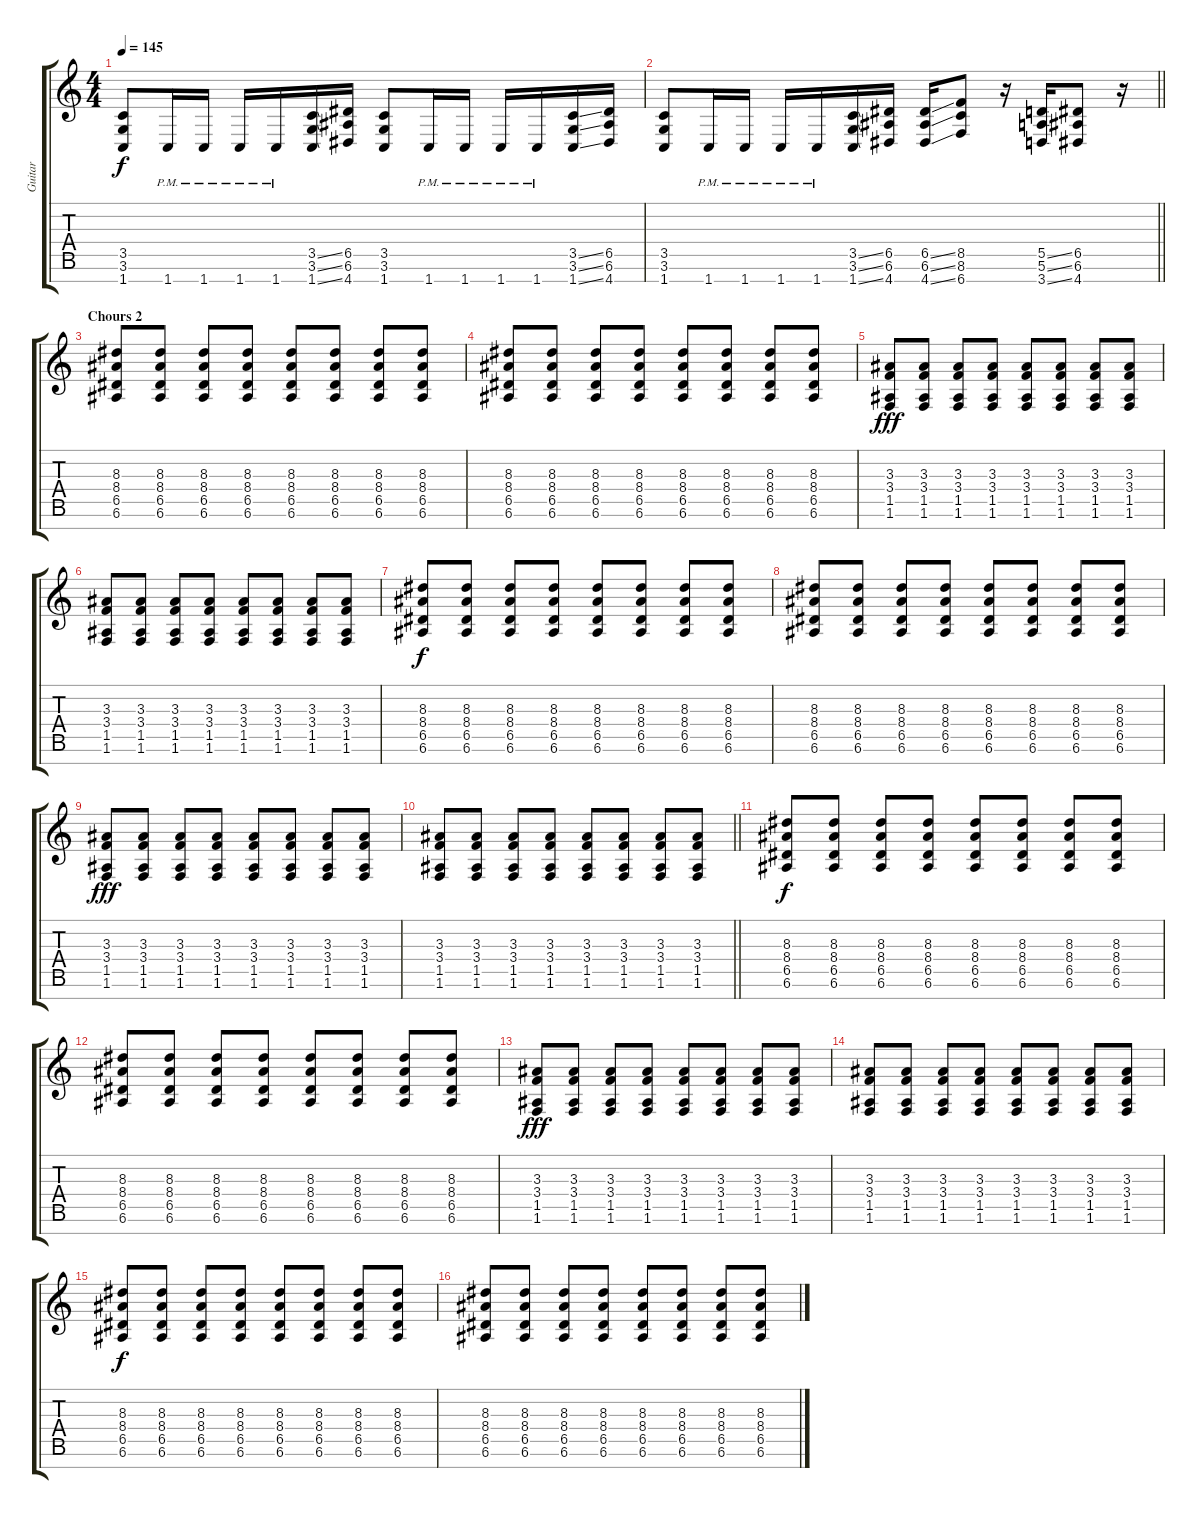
\track ("Guitar" "Guitar") {instrument distortionguitar}
\staff {score tabs}
\tuning (E4 B3 G3 D3 A2 E2 B1) {hide}
\ts (4 4)
\tempo 145
\clef g2
\ks c
(3.5 3.6 1.7).8{dy f} 1.7{pm}.16 1.7{pm}.16 1.7{pm}.16 1.7{pm}.16 (3.5{ss} 3.6{ss} 1.7{ss}).16 (6.5 6.6 4.7).16 (3.5 3.6 1.7).8 1.7{pm}.16 1.7{pm}.16 1.7{pm}.16 1.7{pm}.16 (3.5{ss} 3.6{ss} 1.7{ss}).16 (6.5 6.6 4.7).16 |
\barLineRight lightlight
(3.5 3.6 1.7).8 1.7{pm}.16 1.7{pm}.16 1.7{pm}.16 1.7{pm}.16 (3.5{ss} 3.6{ss} 1.7{ss}).16 (6.5 6.6 4.7).16 (6.5{ss} 6.6{ss} 4.7{ss}).16 (8.5 8.6 6.7).8 r.16 (5.5{ss} 5.6{ss} 3.7{ss}).16 (6.5 6.6 4.7).8 r.16 |
\section ("" "Chours 2")
(8.3 8.4 6.5 6.6).8{volume 9} (8.3 8.4 6.5 6.6).8 (8.3 8.4 6.5 6.6).8 (8.3 8.4 6.5 6.6).8 (8.3 8.4 6.5 6.6).8 (8.3 8.4 6.5 6.6).8 (8.3 8.4 6.5 6.6).8 (8.3 8.4 6.5 6.6).8 |
(8.3 8.4 6.5 6.6).8 (8.3 8.4 6.5 6.6).8 (8.3 8.4 6.5 6.6).8 (8.3 8.4 6.5 6.6).8 (8.3 8.4 6.5 6.6).8 (8.3 8.4 6.5 6.6).8 (8.3 8.4 6.5 6.6).8 (8.3 8.4 6.5 6.6).8 |
(3.3 3.4 1.5 1.6).8{dy fff} (3.3 3.4 1.5 1.6).8 (3.3 3.4 1.5 1.6).8 (3.3 3.4 1.5 1.6).8 (3.3 3.4 1.5 1.6).8 (3.3 3.4 1.5 1.6).8 (3.3 3.4 1.5 1.6).8 (3.3 3.4 1.5 1.6).8 |
(3.3 3.4 1.5 1.6).8 (3.3 3.4 1.5 1.6).8 (3.3 3.4 1.5 1.6).8 (3.3 3.4 1.5 1.6).8 (3.3 3.4 1.5 1.6).8 (3.3 3.4 1.5 1.6).8 (3.3 3.4 1.5 1.6).8 (3.3 3.4 1.5 1.6).8 |
(8.3 8.4 6.5 6.6).8{dy f volume 9} (8.3 8.4 6.5 6.6).8 (8.3 8.4 6.5 6.6).8 (8.3 8.4 6.5 6.6).8 (8.3 8.4 6.5 6.6).8 (8.3 8.4 6.5 6.6).8 (8.3 8.4 6.5 6.6).8 (8.3 8.4 6.5 6.6).8 |
(8.3 8.4 6.5 6.6).8 (8.3 8.4 6.5 6.6).8 (8.3 8.4 6.5 6.6).8 (8.3 8.4 6.5 6.6).8 (8.3 8.4 6.5 6.6).8 (8.3 8.4 6.5 6.6).8 (8.3 8.4 6.5 6.6).8 (8.3 8.4 6.5 6.6).8 |
(3.3 3.4 1.5 1.6).8{dy fff} (3.3 3.4 1.5 1.6).8 (3.3 3.4 1.5 1.6).8 (3.3 3.4 1.5 1.6).8 (3.3 3.4 1.5 1.6).8 (3.3 3.4 1.5 1.6).8 (3.3 3.4 1.5 1.6).8 (3.3 3.4 1.5 1.6).8 |
\barLineRight lightlight
(3.3 3.4 1.5 1.6).8 (3.3 3.4 1.5 1.6).8 (3.3 3.4 1.5 1.6).8 (3.3 3.4 1.5 1.6).8 (3.3 3.4 1.5 1.6).8 (3.3 3.4 1.5 1.6).8 (3.3 3.4 1.5 1.6).8 (3.3 3.4 1.5 1.6).8 |
(8.3 8.4 6.5 6.6).8{dy f volume 9} (8.3 8.4 6.5 6.6).8 (8.3 8.4 6.5 6.6).8 (8.3 8.4 6.5 6.6).8 (8.3 8.4 6.5 6.6).8 (8.3 8.4 6.5 6.6).8 (8.3 8.4 6.5 6.6).8 (8.3 8.4 6.5 6.6).8 |
(8.3 8.4 6.5 6.6).8 (8.3 8.4 6.5 6.6).8 (8.3 8.4 6.5 6.6).8 (8.3 8.4 6.5 6.6).8 (8.3 8.4 6.5 6.6).8 (8.3 8.4 6.5 6.6).8 (8.3 8.4 6.5 6.6).8 (8.3 8.4 6.5 6.6).8 |
(3.3 3.4 1.5 1.6).8{dy fff} (3.3 3.4 1.5 1.6).8 (3.3 3.4 1.5 1.6).8 (3.3 3.4 1.5 1.6).8 (3.3 3.4 1.5 1.6).8 (3.3 3.4 1.5 1.6).8 (3.3 3.4 1.5 1.6).8 (3.3 3.4 1.5 1.6).8 |
(3.3 3.4 1.5 1.6).8 (3.3 3.4 1.5 1.6).8 (3.3 3.4 1.5 1.6).8 (3.3 3.4 1.5 1.6).8 (3.3 3.4 1.5 1.6).8 (3.3 3.4 1.5 1.6).8 (3.3 3.4 1.5 1.6).8 (3.3 3.4 1.5 1.6).8 |
(8.3 8.4 6.5 6.6).8{dy f volume 9} (8.3 8.4 6.5 6.6).8 (8.3 8.4 6.5 6.6).8 (8.3 8.4 6.5 6.6).8 (8.3 8.4 6.5 6.6).8 (8.3 8.4 6.5 6.6).8 (8.3 8.4 6.5 6.6).8 (8.3 8.4 6.5 6.6).8 |
(8.3 8.4 6.5 6.6).8 (8.3 8.4 6.5 6.6).8 (8.3 8.4 6.5 6.6).8 (8.3 8.4 6.5 6.6).8 (8.3 8.4 6.5 6.6).8 (8.3 8.4 6.5 6.6).8 (8.3 8.4 6.5 6.6).8 (8.3 8.4 6.5 6.6).8
